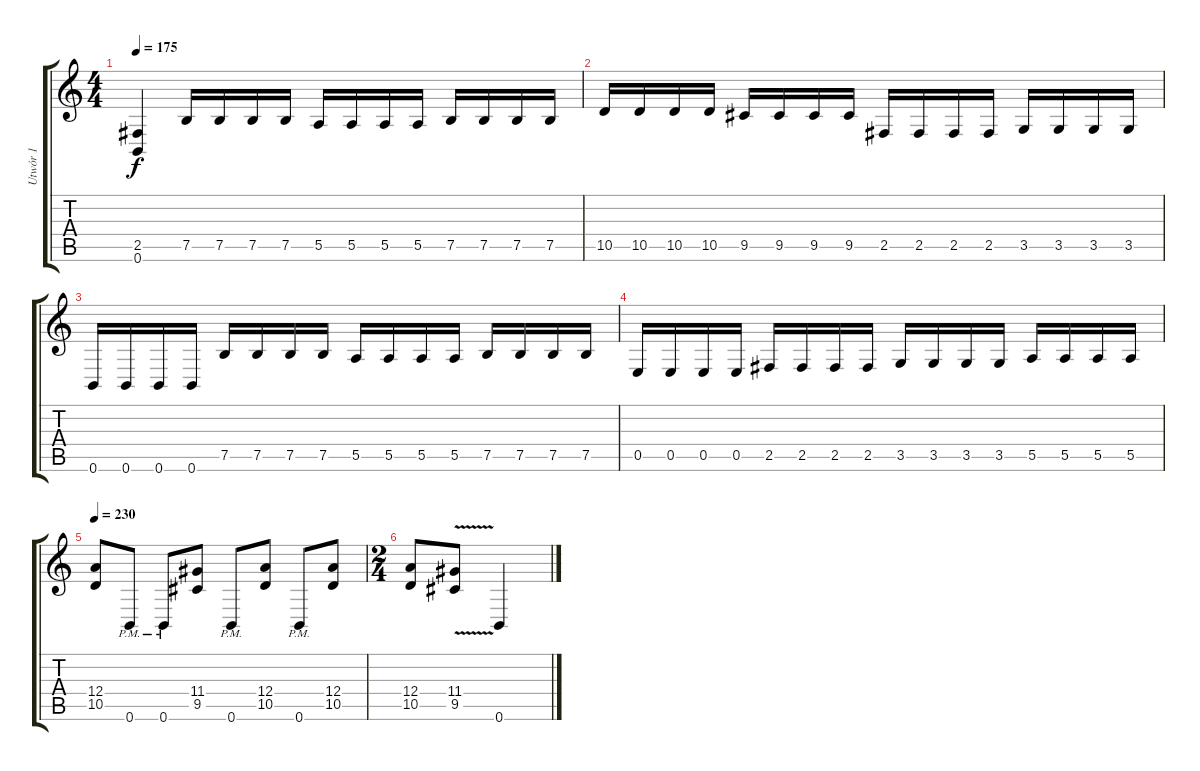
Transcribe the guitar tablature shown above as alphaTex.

\track ("Utwór 1" "Utwór 1") {instrument distortionguitar}
\staff {score tabs}
\tuning (B3 Gb3 D3 A2 E2 B1) {hide}
\ts (4 4)
\tempo 175
\clef g2
\ks c
(2.5 0.6).4{dy f} 7.5.16 7.5.16 7.5.16 7.5.16 5.5.16 5.5.16 5.5.16 5.5.16 7.5.16 7.5.16 7.5.16 7.5.16 |
10.5.16 10.5.16 10.5.16 10.5.16 9.5.16 9.5.16 9.5.16 9.5.16 2.5.16 2.5.16 2.5.16 2.5.16 3.5.16 3.5.16 3.5.16 3.5.16 |
0.6.16 0.6.16 0.6.16 0.6.16 7.5.16 7.5.16 7.5.16 7.5.16 5.5.16 5.5.16 5.5.16 5.5.16 7.5.16 7.5.16 7.5.16 7.5.16 |
0.5.16 0.5.16 0.5.16 0.5.16 2.5.16 2.5.16 2.5.16 2.5.16 3.5.16 3.5.16 3.5.16 3.5.16 5.5.16 5.5.16 5.5.16 5.5.16 |
\tempo 230
(12.4 10.5).8 0.6{pm}.8 0.6{pm}.8 (11.4 9.5).8 0.6{pm}.8 (12.4 10.5).8 0.6{pm}.8 (12.4 10.5).8 |
\ts (2 4)
(12.4 10.5).8 (11.4{v} 9.5{v}).8 0.6.4
